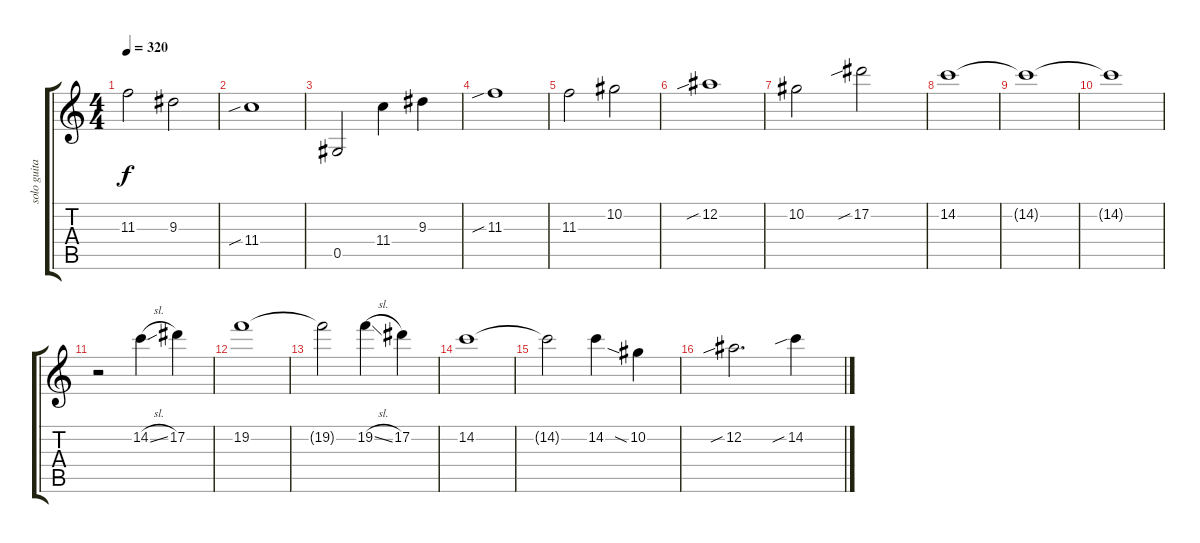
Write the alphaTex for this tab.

\track ("solo guitar" "solo guita") {instrument distortionguitar}
\staff {score tabs}
\tuning (Eb4 Bb3 Gb3 Db3 Ab2 Eb2) {hide}
\ts (4 4)
\tempo 320
\clef g2
\ks c
11.3.2{dy f} 9.3.2 |
11.4{sib}.1 |
0.5.2 11.4.4 9.3.4 |
11.3{sib}.1 |
11.3.2 10.2.2 |
12.2{sib}.1 |
10.2.2 17.2{sib}.2 |
14.2.1 |
14.2{t}.1 |
14.2{t}.1 |
r.2 14.2{sl}.4 17.2.4 |
19.2.1 |
19.2{t}.2 19.2{sl}.4 17.2.4 |
14.2.1 |
14.2{t}.2 14.2.4 10.2{sia}.4 |
12.2{sib}.2{d} 14.2{sib}.4
